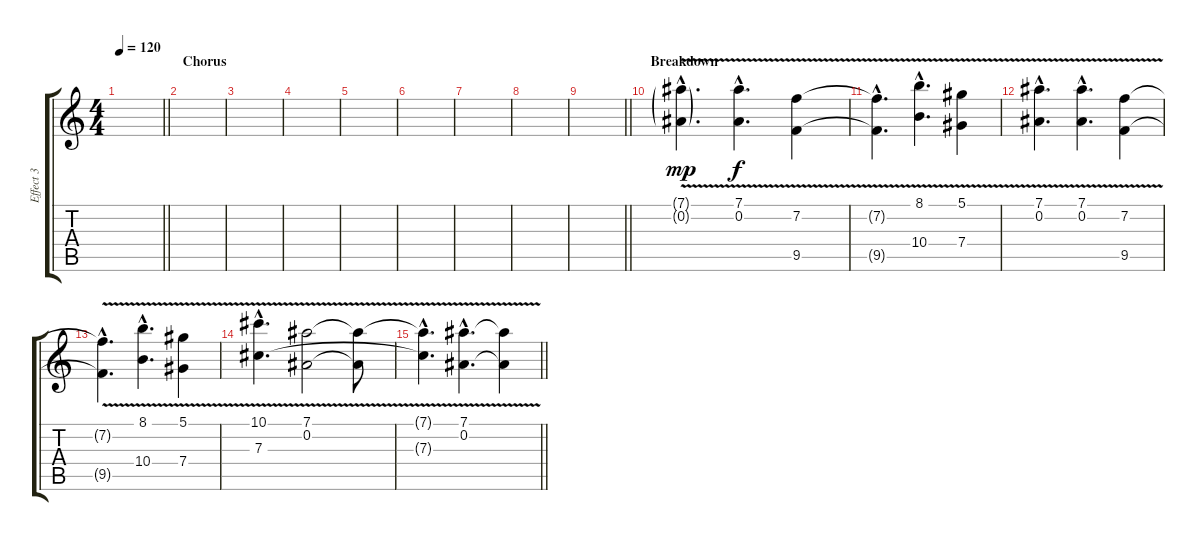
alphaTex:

\track ("Effect 3" "Effect 3") {instrument banjo}
\staff {score tabs}
\tuning (Eb4 Bb3 Gb3 Db3 Ab2 Db2) {hide}
\displaytranspose 12
\ts (4 4)
\tempo 120
\clef g2
\barLineRight lightlight
\ks c
|
\section ("" "Chorus")
|
|
|
|
|
|
|
\barLineRight lightlight
|
\section ("" "Breakdown")
(7.1{v g hac} 0.2{g hac}).4{d dy mp} (7.1{v hac} 0.2{v hac}).4{d dy f} (7.2{v} 9.5{v}).4 |
(7.2{hac t} 9.5{hac t}).4{d} (8.1{v hac} 10.4{v hac}).4{d} (5.1{v} 7.4{v}).4 |
(7.1{v hac} 0.2{v hac}).4{d} (7.1{v hac} 0.2{v hac}).4{d} (7.2{v} 9.5{v}).4 |
(7.2{hac t} 9.5{hac t}).4{d} (8.1{v hac} 10.4{v hac}).4{d} (5.1{v} 7.4{v}).4 |
(10.1{v hac} 7.3{v hac}).4{d} (7.1{v} 0.2{v}).2 (7.1{t} 0.2{t}).8 |
\barLineRight lightlight
(7.1{hac t} 7.3{hac t}).4{d} (7.1{v hac} 0.2{v hac}).4{d} (7.1{t} 0.2{t}).4
